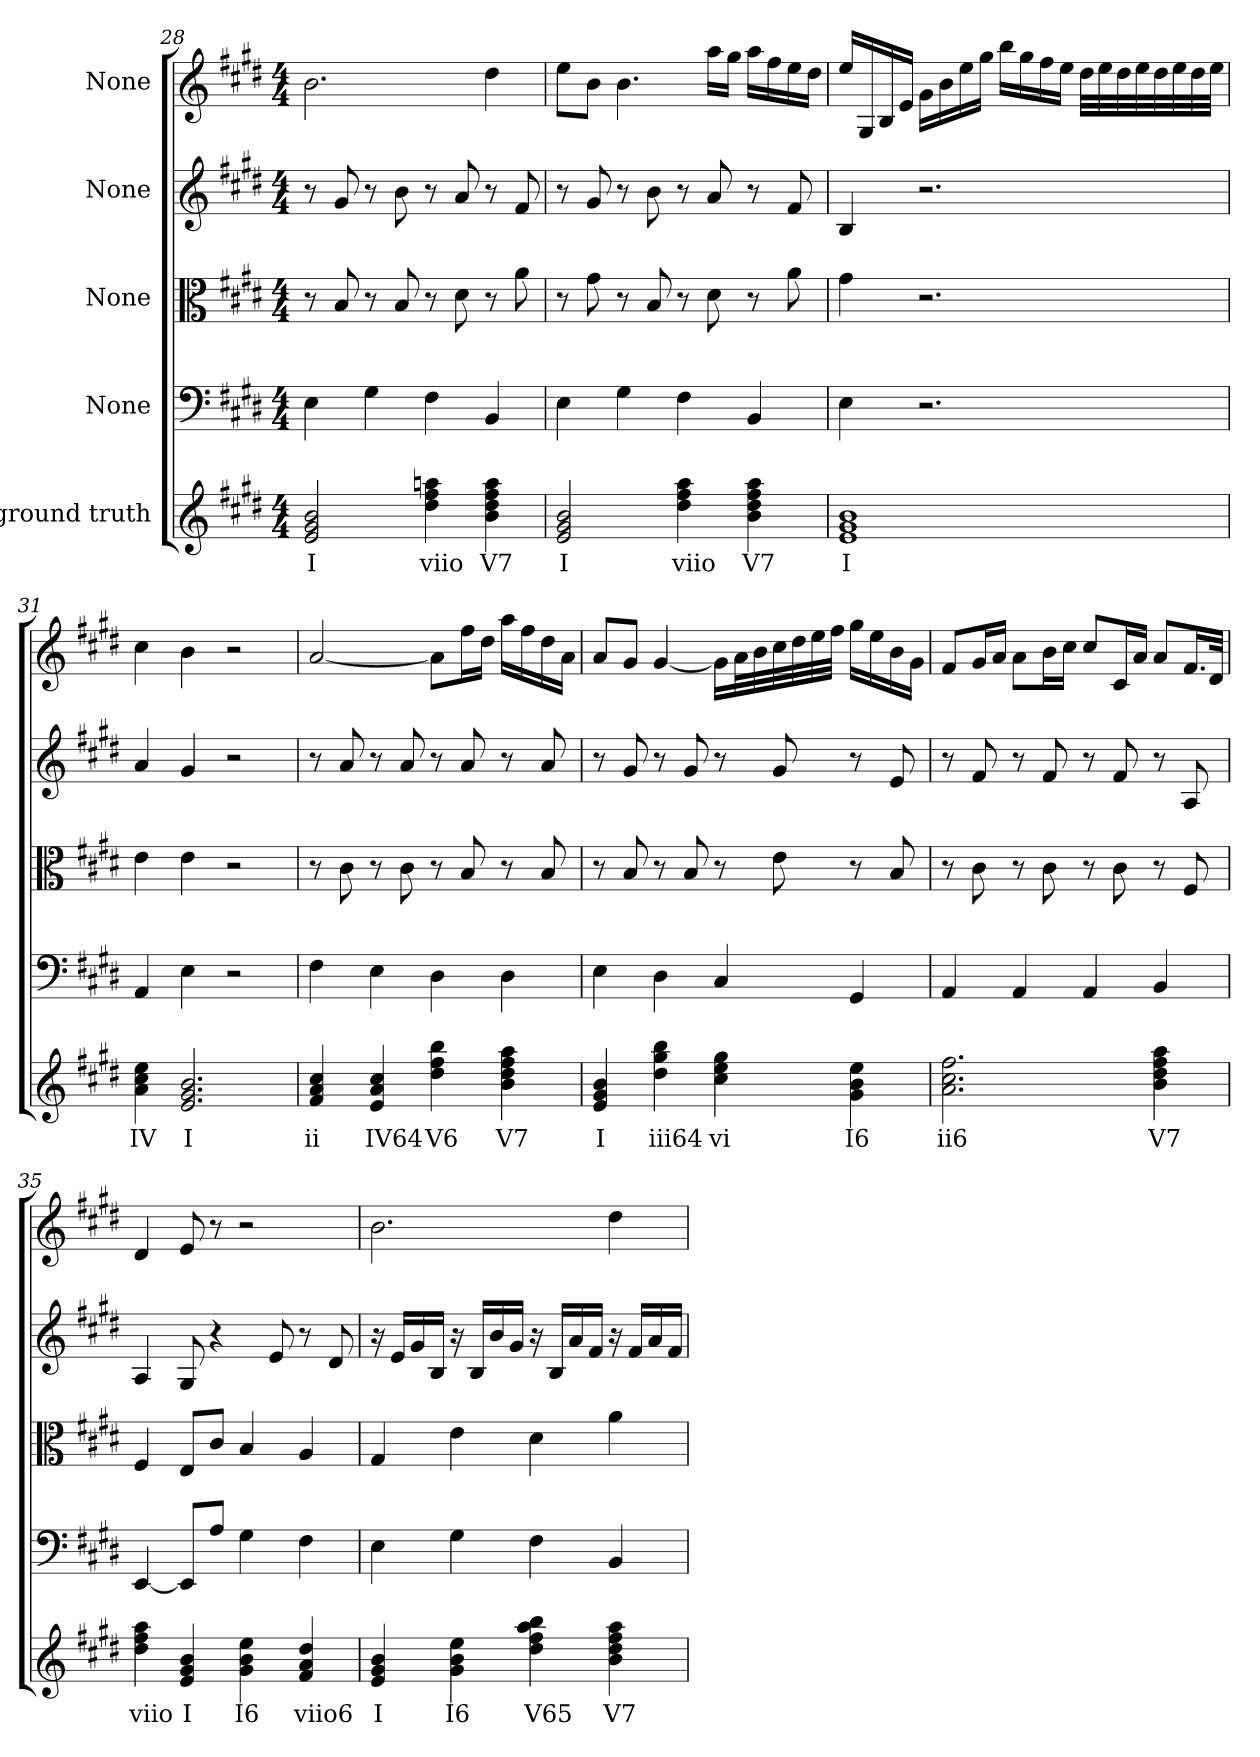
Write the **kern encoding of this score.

**kern	**text	**kern	**kern	**kern	**kern
*part5	*part5	*part4	*part3	*part2	*part1
*staff5	*staff5	*staff4	*staff3	*staff2	*staff1
*I"ground truth	*	*I"None	*I"None	*I"None	*I"None
!!LO:LB:g=z
*	*	*clefF4	*clefC3	*clefG2	*clefG2
*k[f#c#g#d#]	*	*k[f#c#g#d#]	*k[f#c#g#d#]	*k[f#c#g#d#]	*k[f#c#g#d#]
*M4/4	*	*M4/4	*M4/4	*M4/4	*M4/4
=28	=28	=28	=28	=28	=28
2e 2g# 2b	I	4E\	8r	8r	2.b\
.	.	.	8B/	8g#/	.
.	.	4G#\	8r	8r	.
.	.	.	8B/	8b\	.
4dd# 4ff# 4aan	viio	4F#\	8r	8r	.
.	.	.	8d#\	8a/	.
4b 4dd# 4ff# 4aa	V7	4BB/	8r	8r	4dd#\
.	.	.	8a\	8f#/	.
=29	=29	=29	=29	=29	=29
2e 2g# 2b	I	4E\	8r	8r	8ee\L
.	.	.	8g#\	8g#/	8b\J
.	.	4G#\	8r	8r	4.b\
.	.	.	8B/	8b\	.
4dd# 4ff# 4aa	viio	4F#\	8r	8r	.
.	.	.	8d#\	8a/	16aa\LL
.	.	.	.	.	16gg#\JJ
4b 4dd# 4ff# 4aa	V7	4BB/	8r	8r	16aa\LL
.	.	.	.	.	16ff#\
.	.	.	8a\	8f#/	16ee\
.	.	.	.	.	16dd#\JJ
=30	=30	=30	=30	=30	=30
1e 1g# 1b	I	4E\	4g#\	4B/	16ee/LL
.	.	.	.	.	16G#/
.	.	.	.	.	16B/
.	.	.	.	.	16e/JJ
.	.	2.r	2.r	2.r	16g#\LL
.	.	.	.	.	16b\
.	.	.	.	.	16ee\
.	.	.	.	.	16gg#\JJ
.	.	.	.	.	16bb\LL
.	.	.	.	.	16gg#\
.	.	.	.	.	16ff#\
.	.	.	.	.	16ee\JJ
.	.	.	.	.	32dd#\LLL
.	.	.	.	.	32ee\
.	.	.	.	.	32dd#\
.	.	.	.	.	32ee\
.	.	.	.	.	32dd#\
.	.	.	.	.	32ee\
.	.	.	.	.	32dd#\
.	.	.	.	.	32ee\JJJ
!!LO:PB:g=z
=31	=31	=31	=31	=31	=31
4a 4cc# 4ee	IV	4AA/	4e\	4a/	4cc#\
2.e 2.g# 2.b	I	4E\	4e\	4g#/	4b\
.	.	2r	2r	2r	2r
=32	=32	=32	=32	=32	=32
4f# 4a 4cc#	ii	4F#\	8r	8r	[2a/
.	.	.	8c#\	8a/	.
4e 4a 4cc#	IV64	4E\	8r	8r	.
.	.	.	8c#\	8a/	.
4dd# 4ff# 4bb	V6	4D#\	8r	8r	8a\L]
.	.	.	8B/	8a/	16ff#\L
.	.	.	.	.	16dd#\JJ
4b 4dd# 4ff# 4aa	V7	4D#\	8r	8r	16aa\LL
.	.	.	.	.	16ff#\
.	.	.	8B/	8a/	16dd#\
.	.	.	.	.	16a\JJ
=33	=33	=33	=33	=33	=33
4e 4g# 4b	I	4E\	8r	8r	8a/L
.	.	.	8B/	8g#/	8g#/J
4dd# 4gg# 4bb	iii64	4D#\	8r	8r	[4g#/
.	.	.	8B/	8g#/	.
4cc# 4ee 4gg#	vi	4C#/	8r	8r	16g#\LL]
.	.	.	.	.	32a\L
.	.	.	.	.	32b\
.	.	.	8e\	8g#/	32cc#\
.	.	.	.	.	32dd#\
.	.	.	.	.	32ee\
.	.	.	.	.	32ff#\JJJ
4g# 4b 4ee	I6	4GG#/	8r	8r	16gg#\LL
.	.	.	.	.	16ee\
.	.	.	8B/	8e/	16b\
.	.	.	.	.	16g#\JJ
=34	=34	=34	=34	=34	=34
2.a 2.cc# 2.ff#	ii6	4AA/	8r	8r	8f#/L
.	.	.	8c#\	8f#/	16g#/L
.	.	.	.	.	16a/JJ
.	.	4AA/	8r	8r	8a\L
.	.	.	8c#\	8f#/	16b\L
.	.	.	.	.	16cc#\JJ
.	.	4AA/	8r	8r	8cc#/L
.	.	.	8c#\	8f#/	16c#/L
.	.	.	.	.	16a/JJ
4b 4dd# 4ff# 4aa	V7	4BB/	8r	8r	8a/L
.	.	.	8F#/	8A/	16.f#/L
.	.	.	.	.	32d#/JJk
!!LO:LB:g=z
=35	=35	=35	=35	=35	=35
4dd# 4ff# 4aa	viio	[4EE/	4F#/	4A/	4d#/
4e 4g# 4b	I	8EE/L]	8E/L	8G#/	8e/
.	.	8A/J	8c#/J	4r	8r
4g# 4b 4ee	I6	4G#\	4B/	.	2r
.	.	.	.	8e/	.
4f# 4a 4dd#	viio6	4F#\	4A/	8r	.
.	.	.	.	8d#/	.
=36	=36	=36	=36	=36	=36
4e 4g# 4b	I	4E\	4G#/	16r	2.b\
.	.	.	.	16e/LL	.
.	.	.	.	16g#/	.
.	.	.	.	16B/JJ	.
4g# 4b 4ee	I6	4G#\	4e\	16r	.
.	.	.	.	16B/LL	.
.	.	.	.	16b/	.
.	.	.	.	16g#/JJ	.
4dd# 4ff# 4aa 4bb	V65	4F#\	4d#\	16r	.
.	.	.	.	16B/LL	.
.	.	.	.	16a/	.
.	.	.	.	16f#/JJ	.
4b 4dd# 4ff# 4aa	V7	4BB/	4a\	16r	4dd#\
.	.	.	.	16f#/LL	.
.	.	.	.	16a/	.
.	.	.	.	16f#/JJ	.
=	=	=	=	=	=
*-	*-	*-	*-	*-	*-
